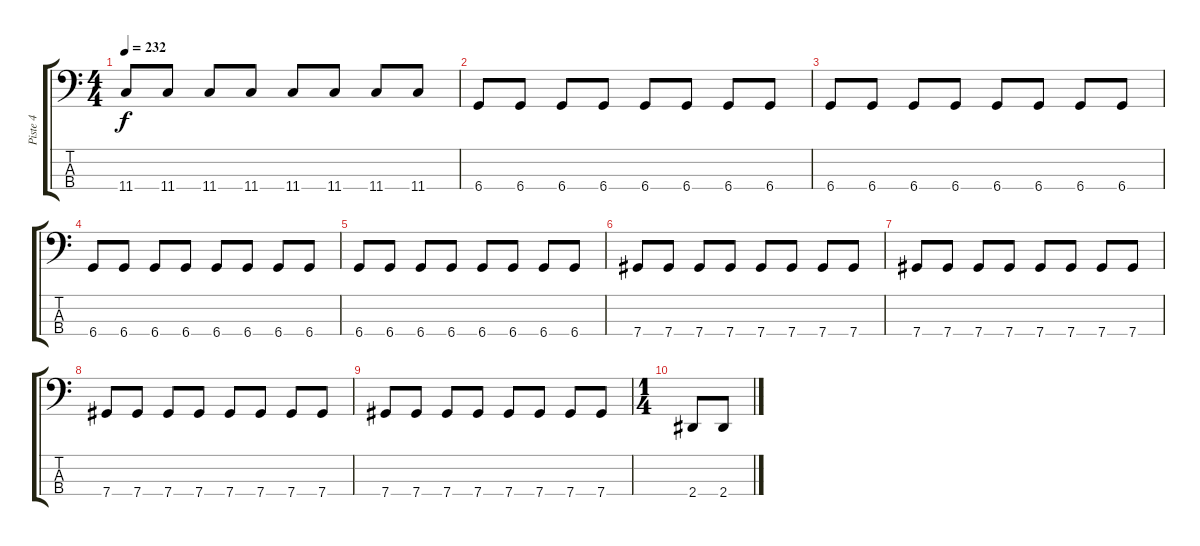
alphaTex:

\track ("Piste 4" "Piste 4") {instrument electricbassfinger}
\staff {score tabs}
\tuning (Gb2 Db2 Ab1 Db1) {hide}
\ts (4 4)
\tempo 232
\clef f4
\ks c
11.4.8{dy f} 11.4.8 11.4.8 11.4.8 11.4.8 11.4.8 11.4.8 11.4.8 |
6.4.8 6.4.8 6.4.8 6.4.8 6.4.8 6.4.8 6.4.8 6.4.8 |
6.4.8 6.4.8 6.4.8 6.4.8 6.4.8 6.4.8 6.4.8 6.4.8 |
6.4.8 6.4.8 6.4.8 6.4.8 6.4.8 6.4.8 6.4.8 6.4.8 |
6.4.8 6.4.8 6.4.8 6.4.8 6.4.8 6.4.8 6.4.8 6.4.8 |
7.4.8 7.4.8 7.4.8 7.4.8 7.4.8 7.4.8 7.4.8 7.4.8 |
7.4.8 7.4.8 7.4.8 7.4.8 7.4.8 7.4.8 7.4.8 7.4.8 |
7.4.8 7.4.8 7.4.8 7.4.8 7.4.8 7.4.8 7.4.8 7.4.8 |
7.4.8 7.4.8 7.4.8 7.4.8 7.4.8 7.4.8 7.4.8 7.4.8 |
\ts (1 4)
2.4.8 2.4.8
